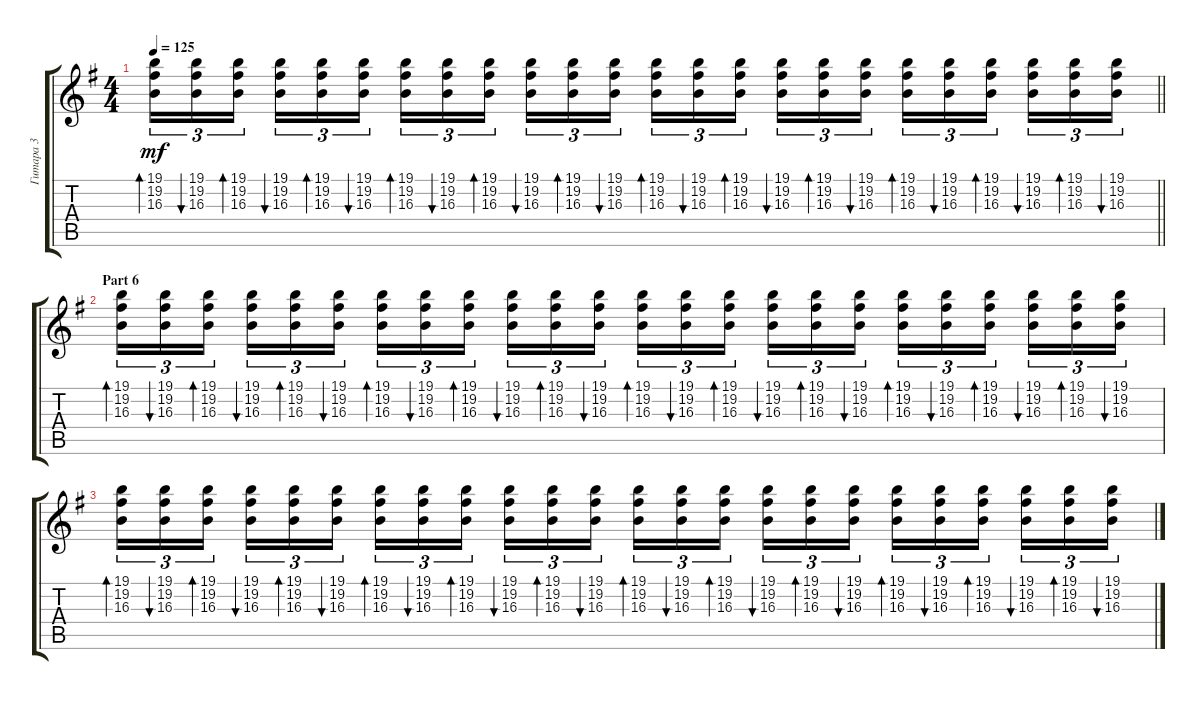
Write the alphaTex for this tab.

\track ("Гитара 3" "Гитара 3") {instrument pad3polysynth}
\staff {score tabs}
\tuning (E4 B3 G3 D3 A2 E2) {hide}
\ts (4 4)
\tempo 125
\clef g2
\barLineRight lightlight
\ks eminor
(19.1 19.2 16.3).16{tu (3 2) bd 30 dy mf} (19.1 19.2 16.3).16{tu (3 2) bu 30} (19.1 19.2 16.3).16{tu (3 2) bd 30 beam splitsecondary} (19.1 19.2 16.3).16{tu (3 2) bu 30} (19.1 19.2 16.3).16{tu (3 2) bd 30} (19.1 19.2 16.3).16{tu (3 2) bu 30} (19.1 19.2 16.3).16{tu (3 2) bd 30} (19.1 19.2 16.3).16{tu (3 2) bu 30} (19.1 19.2 16.3).16{tu (3 2) bd 30 beam splitsecondary} (19.1 19.2 16.3).16{tu (3 2) bu 30} (19.1 19.2 16.3).16{tu (3 2) bd 30} (19.1 19.2 16.3).16{tu (3 2) bu 30} (19.1 19.2 16.3).16{tu (3 2) bd 30} (19.1 19.2 16.3).16{tu (3 2) bu 30} (19.1 19.2 16.3).16{tu (3 2) bd 30 beam splitsecondary} (19.1 19.2 16.3).16{tu (3 2) bu 30} (19.1 19.2 16.3).16{tu (3 2) bd 30} (19.1 19.2 16.3).16{tu (3 2) bu 30} (19.1 19.2 16.3).16{tu (3 2) bd 30} (19.1 19.2 16.3).16{tu (3 2) bu 30} (19.1 19.2 16.3).16{tu (3 2) bd 30 beam splitsecondary} (19.1 19.2 16.3).16{tu (3 2) bu 30} (19.1 19.2 16.3).16{tu (3 2) bd 30} (19.1 19.2 16.3).16{tu (3 2) bu 30} |
\section ("" "Part 6")
(19.1 19.2 16.3).16{tu (3 2) bd 30 volume 0} (19.1 19.2 16.3).16{tu (3 2) bu 30} (19.1 19.2 16.3).16{tu (3 2) bd 30 beam splitsecondary} (19.1 19.2 16.3).16{tu (3 2) bu 30} (19.1 19.2 16.3).16{tu (3 2) bd 30} (19.1 19.2 16.3).16{tu (3 2) bu 30} (19.1 19.2 16.3).16{tu (3 2) bd 30} (19.1 19.2 16.3).16{tu (3 2) bu 30} (19.1 19.2 16.3).16{tu (3 2) bd 30 beam splitsecondary} (19.1 19.2 16.3).16{tu (3 2) bu 30} (19.1 19.2 16.3).16{tu (3 2) bd 30} (19.1 19.2 16.3).16{tu (3 2) bu 30} (19.1 19.2 16.3).16{tu (3 2) bd 30} (19.1 19.2 16.3).16{tu (3 2) bu 30} (19.1 19.2 16.3).16{tu (3 2) bd 30 beam splitsecondary} (19.1 19.2 16.3).16{tu (3 2) bu 30} (19.1 19.2 16.3).16{tu (3 2) bd 30} (19.1 19.2 16.3).16{tu (3 2) bu 30} (19.1 19.2 16.3).16{tu (3 2) bd 30} (19.1 19.2 16.3).16{tu (3 2) bu 30} (19.1 19.2 16.3).16{tu (3 2) bd 30 beam splitsecondary} (19.1 19.2 16.3).16{tu (3 2) bu 30} (19.1 19.2 16.3).16{tu (3 2) bd 30} (19.1 19.2 16.3).16{tu (3 2) bu 30} |
(19.1 19.2 16.3).16{tu (3 2) bd 30} (19.1 19.2 16.3).16{tu (3 2) bu 30} (19.1 19.2 16.3).16{tu (3 2) bd 30 beam splitsecondary} (19.1 19.2 16.3).16{tu (3 2) bu 30} (19.1 19.2 16.3).16{tu (3 2) bd 30} (19.1 19.2 16.3).16{tu (3 2) bu 30} (19.1 19.2 16.3).16{tu (3 2) bd 30} (19.1 19.2 16.3).16{tu (3 2) bu 30} (19.1 19.2 16.3).16{tu (3 2) bd 30 beam splitsecondary} (19.1 19.2 16.3).16{tu (3 2) bu 30} (19.1 19.2 16.3).16{tu (3 2) bd 30} (19.1 19.2 16.3).16{tu (3 2) bu 30} (19.1 19.2 16.3).16{tu (3 2) bd 30} (19.1 19.2 16.3).16{tu (3 2) bu 30} (19.1 19.2 16.3).16{tu (3 2) bd 30 beam splitsecondary} (19.1 19.2 16.3).16{tu (3 2) bu 30} (19.1 19.2 16.3).16{tu (3 2) bd 30} (19.1 19.2 16.3).16{tu (3 2) bu 30} (19.1 19.2 16.3).16{tu (3 2) bd 30} (19.1 19.2 16.3).16{tu (3 2) bu 30} (19.1 19.2 16.3).16{tu (3 2) bd 30 beam splitsecondary} (19.1 19.2 16.3).16{tu (3 2) bu 30} (19.1 19.2 16.3).16{tu (3 2) bd 30} (19.1 19.2 16.3).16{tu (3 2) bu 30}
